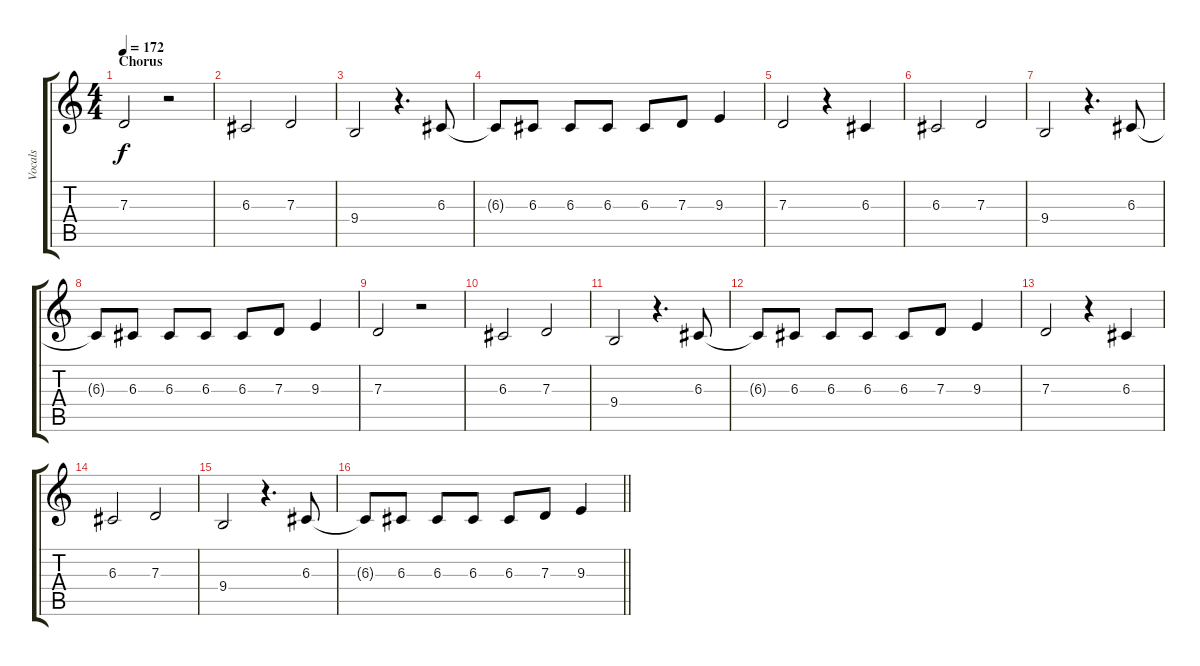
\track ("Vocals" "Vocals") {instrument altosax}
\staff {score tabs}
\tuning (E4 B3 G3 D3 A2 E2) {hide}
\ts (4 4)
\section ("" "Chorus")
\tempo 172
\clef g2
\ks c
7.3.2{dy f} r.2 |
6.3.2 7.3.2 |
9.4.2 r.4{d} 6.3.8 |
6.3{t}.8 6.3.8 6.3.8 6.3.8 6.3.8 7.3.8 9.3.4 |
7.3.2 r.4 6.3.4 |
6.3.2 7.3.2 |
9.4.2 r.4{d} 6.3.8 |
6.3{t}.8 6.3.8 6.3.8 6.3.8 6.3.8 7.3.8 9.3.4 |
7.3.2 r.2 |
6.3.2 7.3.2 |
9.4.2 r.4{d} 6.3.8 |
6.3{t}.8 6.3.8 6.3.8 6.3.8 6.3.8 7.3.8 9.3.4 |
7.3.2 r.4 6.3.4 |
6.3.2 7.3.2 |
9.4.2 r.4{d} 6.3.8 |
\barLineRight lightlight
6.3{t}.8 6.3.8 6.3.8 6.3.8 6.3.8 7.3.8 9.3.4
